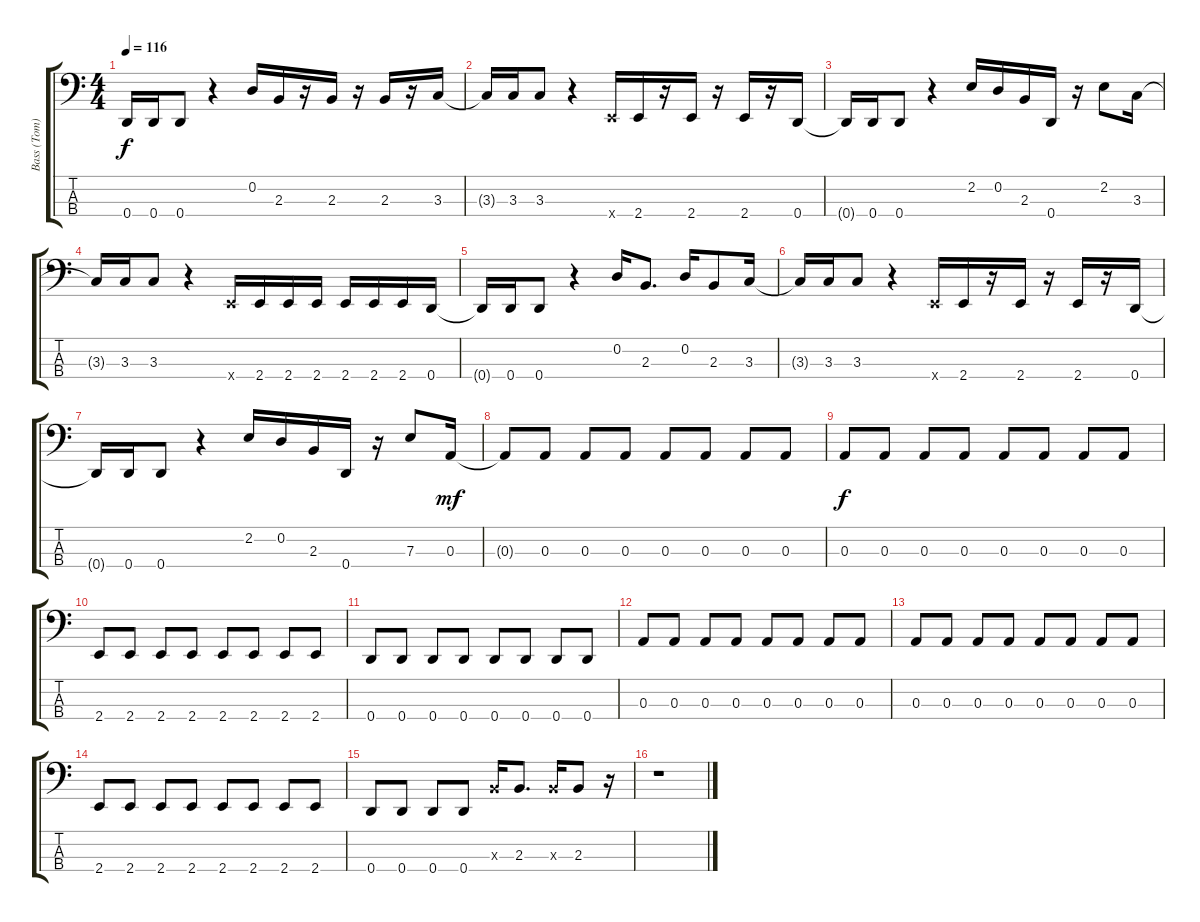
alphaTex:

\track ("Bass (Tom)" "Bass (Tom)") {instrument electricbassfinger}
\staff {score tabs}
\tuning (G2 D2 A1 D1) {hide}
\ts (4 4)
\tempo 116
\clef f4
\ks c
0.4{t}.16{dy f} 0.4.16 0.4.8 r.4 0.2.16 2.3.16 r.16 2.3.16 r.16 2.3.16 r.16 3.3.16 |
3.3{t}.16 3.3.16 3.3.8 r.4 2.4{x}.16 2.4.16 r.16 2.4.16 r.16 2.4.16 r.16 0.4.16 |
0.4{t}.16 0.4.16 0.4.8 r.4 2.2.16 0.2.16 2.3.16 0.4.16 r.16 2.2.8 3.3.16 |
3.3{t}.16 3.3.16 3.3.8 r.4 2.4{x}.16 2.4.16 2.4.16 2.4.16 2.4.16 2.4.16 2.4.16 0.4.16 |
0.4{t}.16 0.4.16 0.4.8 r.4 0.2.16 2.3.8{d} 0.2.16 2.3.8 3.3.16 |
3.3{t}.16 3.3.16 3.3.8 r.4 2.4{x}.16 2.4.16 r.16 2.4.16 r.16 2.4.16 r.16 0.4.16 |
0.4{t}.16 0.4.16 0.4.8 r.4 2.2.16 0.2.16 2.3.16 0.4.16 r.16 7.3.8 0.3.16{dy mf} |
0.3{t}.8 0.3.8 0.3.8 0.3.8 0.3.8 0.3.8 0.3.8 0.3.8 |
0.3.8{dy f} 0.3.8 0.3.8 0.3.8 0.3.8 0.3.8 0.3.8 0.3.8 |
2.4.8 2.4.8 2.4.8 2.4.8 2.4.8 2.4.8 2.4.8 2.4.8 |
0.4.8 0.4.8 0.4.8 0.4.8 0.4.8 0.4.8 0.4.8 0.4.8 |
0.3.8 0.3.8 0.3.8 0.3.8 0.3.8 0.3.8 0.3.8 0.3.8 |
0.3.8 0.3.8 0.3.8 0.3.8 0.3.8 0.3.8 0.3.8 0.3.8 |
2.4.8 2.4.8 2.4.8 2.4.8 2.4.8 2.4.8 2.4.8 2.4.8 |
0.4.8 0.4.8 0.4.8 0.4.8 2.3{x}.16 2.3.8{d} 2.3{x}.16 2.3.8 r.16 |
r.1
